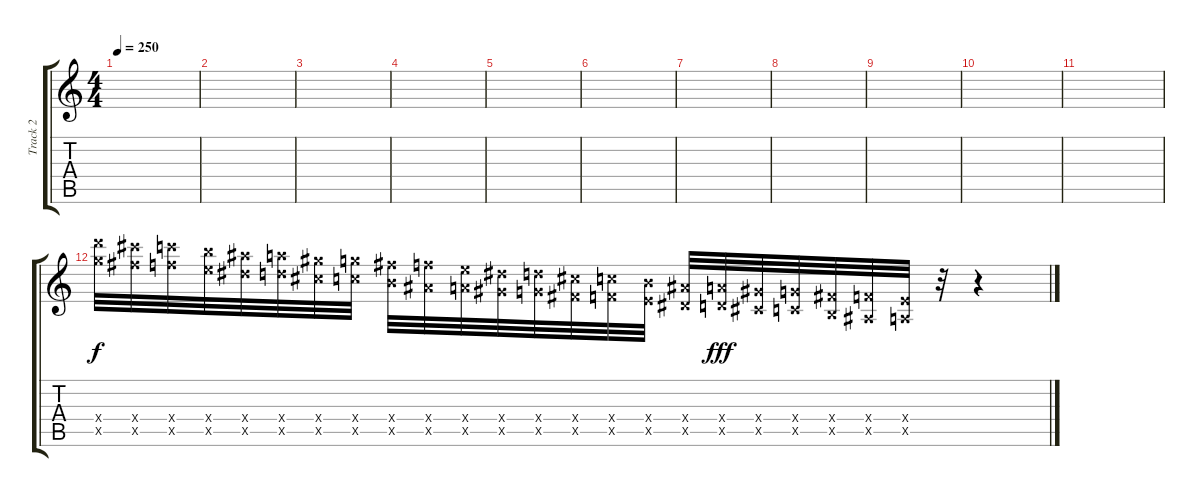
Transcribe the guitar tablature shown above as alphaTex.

\track ("Track 2" "Track 2") {instrument distortionguitar}
\staff {score tabs}
\tuning (E4 B3 G3 D3 A2 E2) {hide}
\ts (4 4)
\tempo 250
\clef g2
\ks c
|
|
|
|
|
|
|
|
|
|
|
(24.4{x} 22.5{x}).32 (23.4{x} 21.5{x}).32 (22.4{x} 20.5{x}).32 (21.4{x} 19.5{x}).32 (20.4{x} 18.5{x}).32 (19.4{x} 17.5{x}).32 (18.4{x} 16.5{x}).32 (17.4{x} 15.5{x}).32 (16.4{x} 14.5{x}).32 (15.4{x} 13.5{x}).32 (14.4{x} 12.5{x}).32 (13.4{x} 11.5{x}).32 (12.4{x} 10.5{x}).32 (11.4{x} 9.5{x}).32 (10.4{x} 8.5{x}).32 (9.4{x} 7.5{x}).32 (8.4{x} 6.5{x}).32{dy f} (7.4{x} 5.5{x}).32{dy fff} (6.4{x} 4.5{x}).32 (5.4{x} 3.5{x}).32 (4.4{x} 2.5{x}).32 (3.4{x} 1.5{x}).32 (2.4{x} 0.5{x}).32 r.32 r.4
